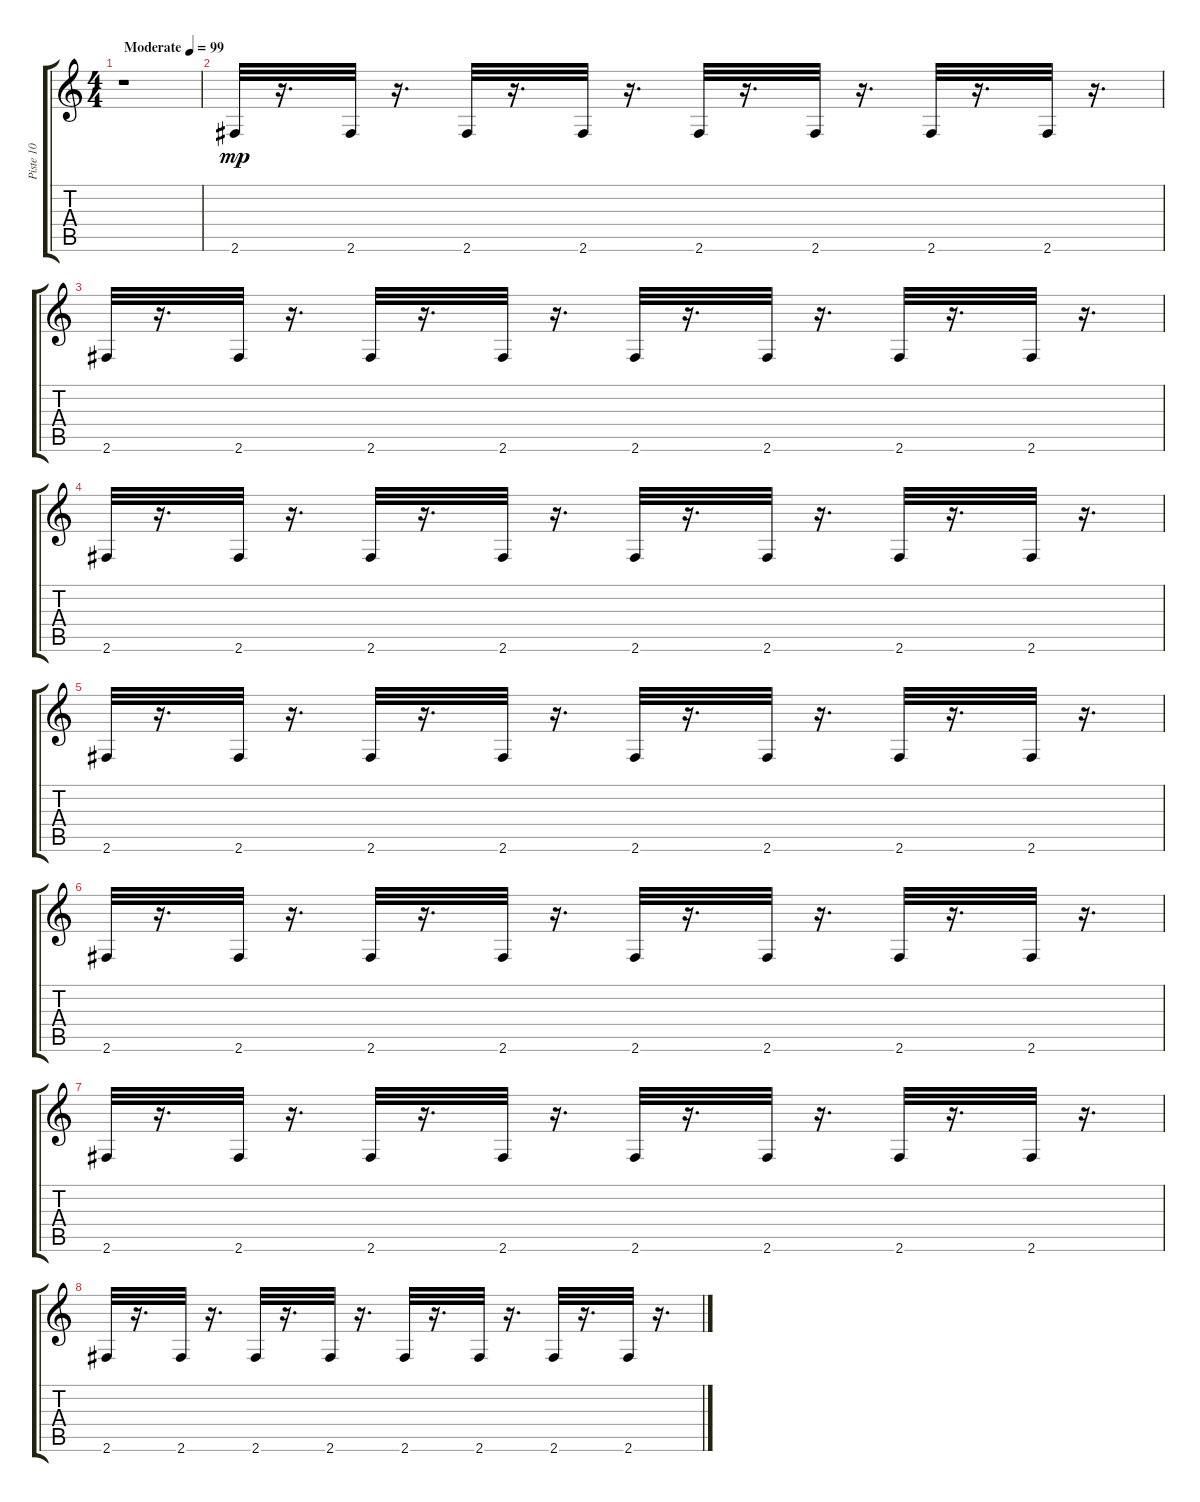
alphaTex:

\track ("Piste 10" "Piste 10") {instrument acousticguitarsteel}
\staff {score tabs}
\tuning (E4 B3 G3 D3 A2 E2) {hide}
\ts (4 4)
\tempo (99 "Moderate")
\clef g2
\ks c
r.1{dy mp instrument acousticguitarsteel} |
2.6.32 r.16{d} 2.6.32 r.16{d} 2.6.32 r.16{d} 2.6.32 r.16{d} 2.6.32 r.16{d} 2.6.32 r.16{d} 2.6.32 r.16{d} 2.6.32 r.16{d} |
2.6.32 r.16{d} 2.6.32 r.16{d} 2.6.32 r.16{d} 2.6.32 r.16{d} 2.6.32 r.16{d} 2.6.32 r.16{d} 2.6.32 r.16{d} 2.6.32 r.16{d} |
2.6.32 r.16{d} 2.6.32 r.16{d} 2.6.32 r.16{d} 2.6.32 r.16{d} 2.6.32 r.16{d} 2.6.32 r.16{d} 2.6.32 r.16{d} 2.6.32 r.16{d} |
2.6.32 r.16{d} 2.6.32 r.16{d} 2.6.32 r.16{d} 2.6.32 r.16{d} 2.6.32 r.16{d} 2.6.32 r.16{d} 2.6.32 r.16{d} 2.6.32 r.16{d} |
2.6.32 r.16{d} 2.6.32 r.16{d} 2.6.32 r.16{d} 2.6.32 r.16{d} 2.6.32 r.16{d} 2.6.32 r.16{d} 2.6.32 r.16{d} 2.6.32 r.16{d} |
2.6.32 r.16{d} 2.6.32 r.16{d} 2.6.32 r.16{d} 2.6.32 r.16{d} 2.6.32 r.16{d} 2.6.32 r.16{d} 2.6.32 r.16{d} 2.6.32 r.16{d} |
2.6.32 r.16{d} 2.6.32 r.16{d} 2.6.32 r.16{d} 2.6.32 r.16{d} 2.6.32 r.16{d} 2.6.32 r.16{d} 2.6.32 r.16{d} 2.6.32 r.16{d}
